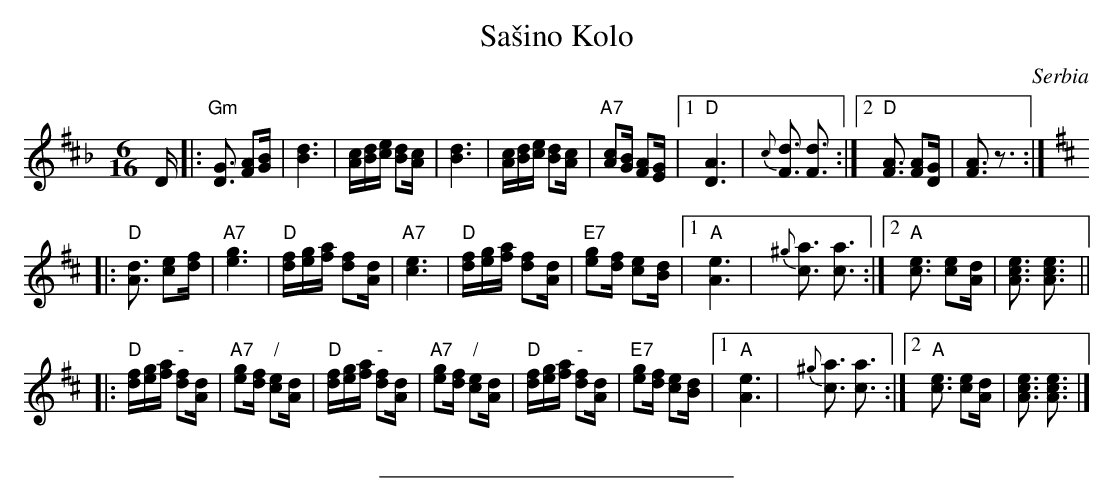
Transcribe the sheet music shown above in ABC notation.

X:1
T: Sa\vsino Kolo
O: Serbia
M: 6/16
L: 1/16
K: D_B^f^c
D \
|: "Gm"[G3D3] [A2F2][BG] | [d6B6] \
| [cA][dB][ec] [d2B2][cA] | [d6B6] \
| [cA][dB][ec] [d2B2][cA] | "A7"[c2A2][BG] [A2F2][GE] \
|1 "D"[A6D6] | {c}[d3F3] [d3F3] \
:|2 "D"[A3F3] [A2F2][GD] | [A3F3] z3 :|
K: D
|: "D"[d3A3] [e2c2][fd] | "A7"[g6e6] \
| "D"[fd][ge][af] [f2d2][dA] | "A7"[e6c6] \
| "D"[fd][ge][af] [f2d2][dA] | "E7"[g2e2][fd] [e2c2][dB] \
|1 "A"[e6A6] | {^g}[a3c3] [a3c3] \
:|2 "A"[e3c3] [e2c2][dA]  | [e3c3A3] [e3c3A3] ||
|: "D"[fd][ge][af] "-"[f2d2][dA] | "A7"[g2e2][fd] "/"[e2c2][dA] \
|  "D"[fd][ge][af] "-"[f2d2][dA] | "A7"[g2e2][fd] "/"[e2c2][dA] \
|  "D"[fd][ge][af] "-"[f2d2][dA] | "E7"[g2e2][fd] [e2c2][dB] \
|1 "A"[e6A6] | {^g}[a3c3] [a3c3] \
:|2 "A"[e3c3] [e2c2][dA]  | [e3c3A3] [e3c3A3] |]
